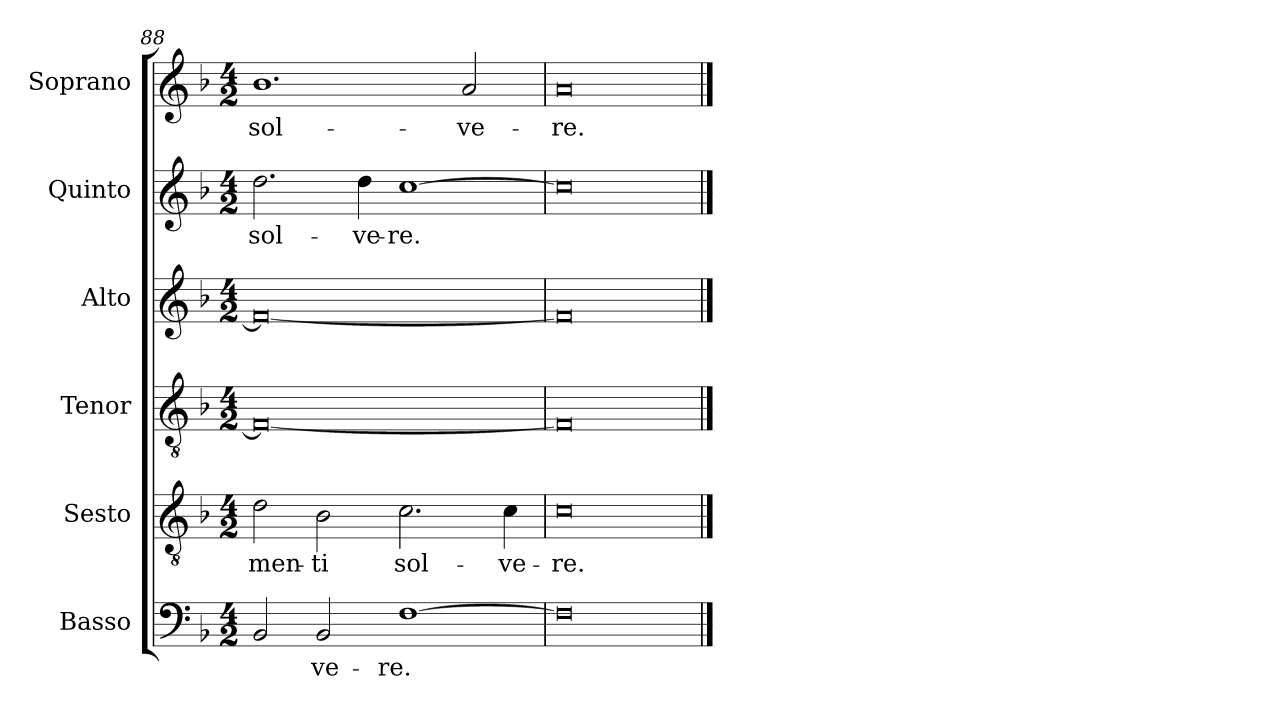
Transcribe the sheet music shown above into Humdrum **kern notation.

**kern	**text	**kern	**text	**kern	**kern	**kern	**text	**kern	**text
*part6	*part6	*part5	*part5	*part4	*part3	*part2	*part2	*part1	*part1
*staff6	*staff6	*staff5	*staff5	*staff4	*staff3	*staff2	*staff2	*staff1	*staff1
*I"Basso	*	*I"Sesto	*	*I"Tenor	*I"Alto	*I"Quinto	*	*I"Soprano	*
*I'B.	*	*I'Ss.	*	*I'T.	*I'A.	*I'Q.	*	*I'S.	*
*clefF4	*	*clefGv2	*	*clefGv2	*clefG2	*clefG2	*	*clefG2	*
*	*	*ITrd7c12	*	*ITrd7c12	*	*	*	*	*
*k[b-]	*	*k[b-]	*	*k[b-]	*k[b-]	*k[b-]	*	*k[b-]	*
*F:	*	*F:	*	*F:	*F:	*F:	*	*F:	*
*M4/2	*	*M4/2	*	*M4/2	*M4/2	*M4/2	*	*M4/2	*
=88	=88	=88	=88	=88	=88	=88	=88	=88	=88
!	!	!	!LO:LY:b:color=#000000	!	!	!	!	!	!
!	!	!	!	!	!	!	!LO:LY:b:color=#000000	!	!
!	!	!	!	!	!	!	!	!	!LO:LY:b:color=#000000
2BB-i/	.	2Di\	-men-	0FFi_	0fi_	2.ddi\	sol-	1.b-i	sol-
!	!LO:LY:b:color=#000000	!	!	!	!	!	!	!	!
!	!	!	!LO:LY:b:color=#000000	!	!	!	!	!	!
2BB-i/	-ve-	2BB-i\	-ti	.	.	.	.	.	.
!	!	!	!	!	!	!	!LO:LY:b:color=#000000	!	!
.	.	.	.	.	.	4ddi\	-ve-	.	.
!	!LO:LY:b:color=#000000	!	!	!	!	!	!	!	!
!	!	!	!LO:LY:b:color=#000000	!	!	!	!	!	!
!	!	!	!	!	!	!	!LO:LY:b:color=#000000	!	!
[1Fi	-re.	2.Ci\	sol-	.	.	[1cci	-re.	.	.
!	!	!	!	!	!	!	!	!	!LO:LY:b:color=#000000
.	.	.	.	.	.	.	.	2ai/	-ve-
!	!	!	!LO:LY:b:color=#000000	!	!	!	!	!	!
.	.	4Ci\	-ve-	.	.	.	.	.	.
=89	=89	=89	=89	=89	=89	=89	=89	=89	=89
!	!	!	!LO:LY:b:color=#000000	!	!	!	!	!	!
!	!	!	!	!	!	!	!	!	!LO:LY:b:color=#000000
0Fi]	.	0Ci	-re.	0FFi]	0fi]	0cci]	.	0ai	-re.
==	==	==	==	==	==	==	==	==	==
*-	*-	*-	*-	*-	*-	*-	*-	*-	*-
